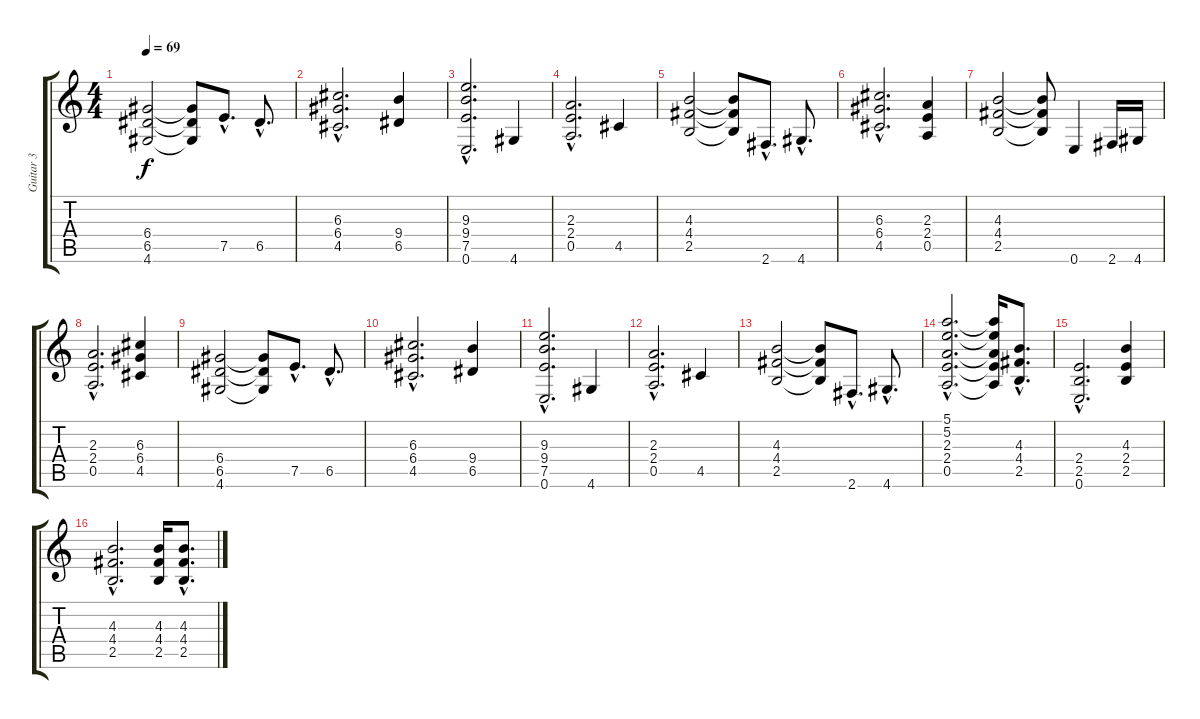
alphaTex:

\track ("Guitar 3" "Guitar 3") {instrument overdrivenguitar}
\staff {score tabs}
\tuning (E4 B3 G3 D3 A2 E2) {hide}
\ts (4 4)
\tempo 69
\clef g2
\ks c
(6.4 6.5 4.6).2{dy f} (6.4{t} 6.5{t} 4.6{t}).8 7.5{hac}.8{d} 6.5{hac}.8{d} |
(6.3{hac} 6.4{hac} 4.5{hac}).2{d} (9.4 6.5).4 |
(9.3{hac} 9.4{hac} 7.5{hac} 0.6{hac}).2{d} 4.6.4 |
(2.3{hac} 2.4{hac} 0.5{hac}).2{d} 4.5.4 |
(4.3 4.4 2.5).2 (4.3{t} 4.4{t} 2.5{t}).8 2.6{hac}.8{d} 4.6{hac}.8{d} |
(6.3{hac} 6.4{hac} 4.5{hac}).2{d} (2.3 2.4 0.5).4 |
(4.3 4.4 2.5).2 (4.3{t} 4.4{t} 2.5{t}).8 0.6.4 2.6.16 4.6.16 |
(2.3{hac} 2.4{hac} 0.5{hac}).2{d} (6.3 6.4 4.5).4 |
(6.4 6.5 4.6).2 (6.4{t} 6.5{t} 4.6{t}).8 7.5{hac}.8{d} 6.5{hac}.8{d} |
(6.3{hac} 6.4{hac} 4.5{hac}).2{d} (9.4 6.5).4 |
(9.3{hac} 9.4{hac} 7.5{hac} 0.6{hac}).2{d} 4.6.4 |
(2.3{hac} 2.4{hac} 0.5{hac}).2{d} 4.5.4 |
(4.3 4.4 2.5).2 (4.3{t} 4.4{t} 2.5{t}).8 2.6{hac}.8{d} 4.6{hac}.8{d} |
(5.1{hac} 5.2{hac} 2.3{hac} 2.4{hac} 0.5{hac}).2{d} (5.1{t} 5.2{t} 2.3{t} 2.4{t} 0.5{t}).16 (4.3{hac} 4.4{hac} 2.5{hac}).8{d} |
(2.4{hac} 2.5{hac} 0.6{hac}).2{d} (4.3 2.4 2.5).4 |
(4.3{hac} 4.4{hac} 2.5{hac}).2{d} (4.3 4.4 2.5).16 (4.3{hac} 4.4{hac} 2.5{hac}).8{d}
